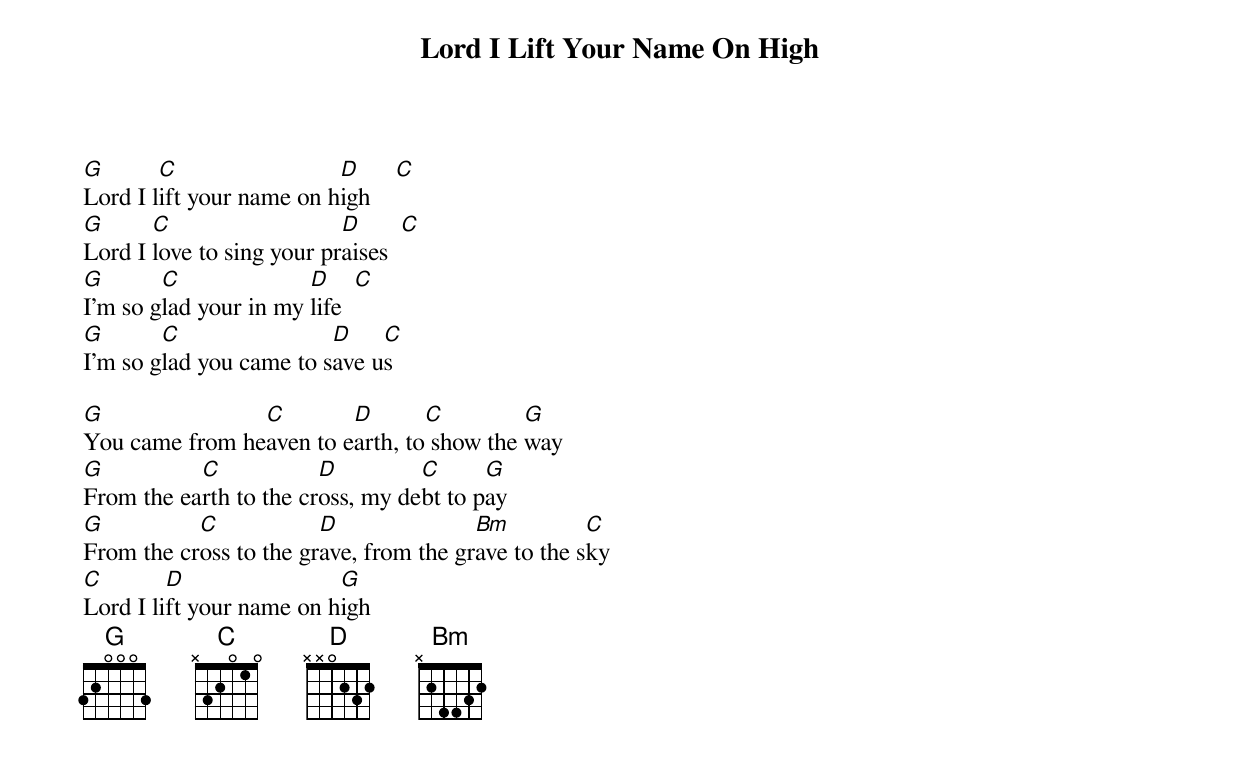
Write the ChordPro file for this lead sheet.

{t:Lord I Lift Your Name On High}
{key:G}

[G]Lord I l[C]ift your name on h[D]igh    [C]
[G]Lord I [C]love to sing your pr[D]aises  [C]
[G]I'm so g[C]lad your in my [D]life  [C]
[G]I'm so g[C]lad you came to s[D]ave u[C]s

[G]You came from he[C]aven to e[D]arth, to[C] show the [G]way
[G]From the ea[C]rth to the cr[D]oss, my de[C]bt to p[G]ay
[G]From the cr[C]oss to the gr[D]ave, from the gr[Bm]ave to the s[C]ky
[C]Lord I li[D]ft your name on h[G]igh
